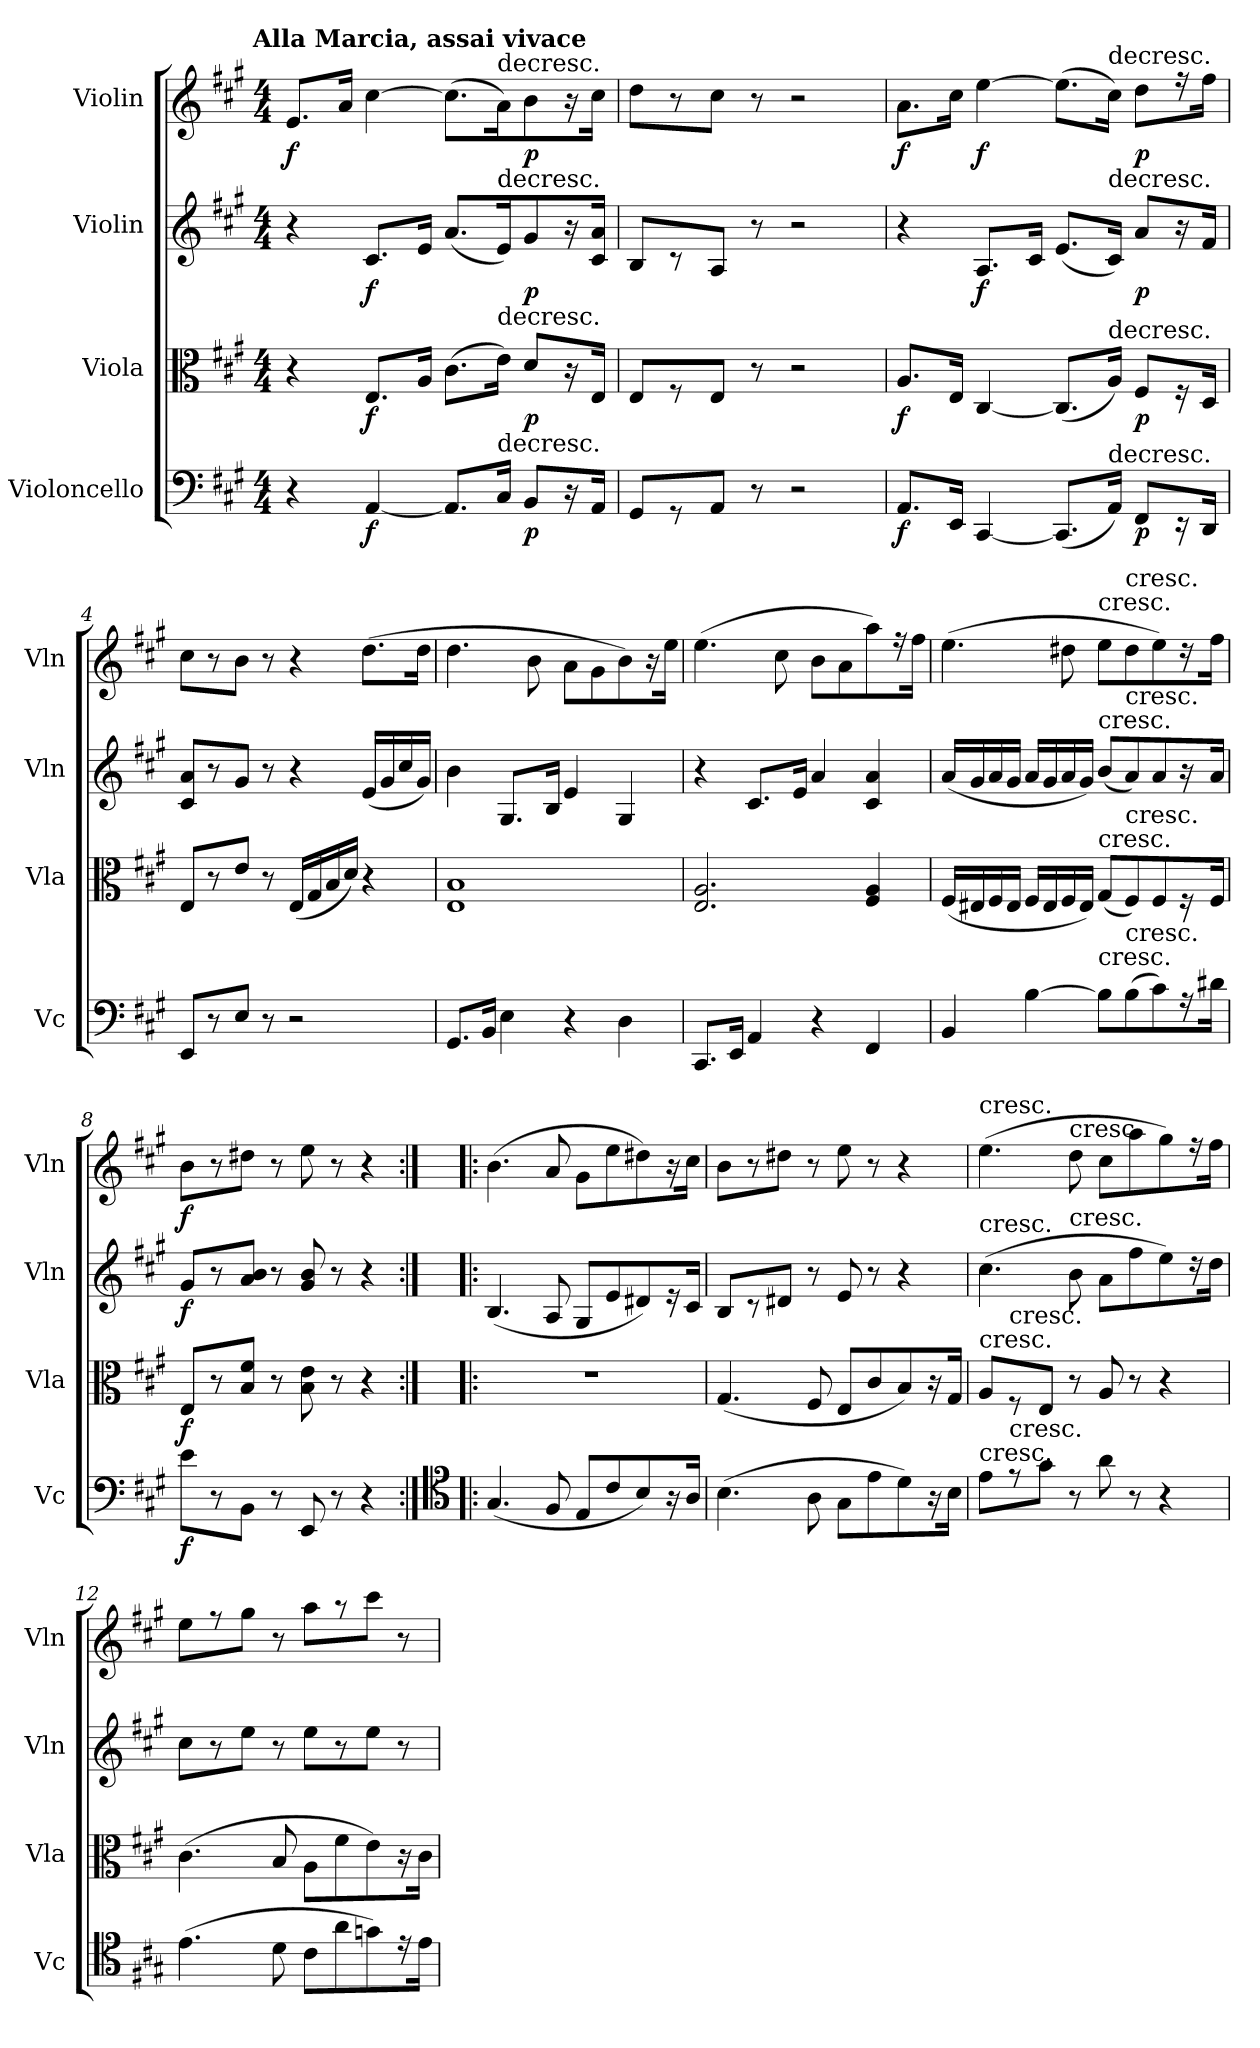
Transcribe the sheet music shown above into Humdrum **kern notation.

**kern	**dynam	**kern	**dynam	**kern	**dynam	**kern	**dynam
*part4	*part4	*part3	*part3	*part2	*part2	*part1	*part1
*staff4	*staff4	*staff3	*staff3	*staff2	*staff2	*staff1	*staff1
*I"Violoncello	*	*I"Viola	*	*I"Violin	*	*I"Violin	*
*I'Vc	*	*I'Vla	*	*I'Vln	*	*I'Vln	*
*clefF4	*	*clefC3	*	*clefG2	*	*clefG2	*
*k[f#c#g#]	*	*k[f#c#g#]	*	*k[f#c#g#]	*	*k[f#c#g#]	*
*A:	*	*A:	*	*A:	*	*A:	*
!!LO:TX:omd:t=Alla Marcia, assai vivace
*M4/4	*	*M4/4	*	*M4/4	*	*M4/4	*
*MM144	*	*MM144	*	*MM144	*	*MM144	*
=1	=1	=1	=1	=1	=1	=1	=1
4r	.	4r	.	4r	.	8.e/L	f
.	.	.	.	.	.	16a/Jk	.
[4AA/	f	8.E/L	f	8.c#/L	f	[4cc#\	.
.	.	16A/Jk	.	16e/Jk	.	.	.
8.AA/L]	.	(8.c#\L	.	(8.a/L	.	(8.cc#\L]	.
!	!	!	!	!	!	!LO:TX:t=decresc.	!
!	!	!	!	!LO:TX:t=decresc.	!	!	!
!	!	!LO:TX:t=decresc.	!	!	!	!	!
!LO:TX:t=decresc.	!	!	!	!	!	!	!
16C#/Jk	.	16e\Jk)	.	16e/K)	.	16a\K)	.
8BB/L	p	8d/L	p	8g#/	p	8b\	p
16r	.	16r	.	16r	.	16r	.
16AA/Jk	.	16E/Jk	.	16c#/ 16a/Jk	.	16cc#\Jk	.
=2	=2	=2	=2	=2	=2	=2	=2
8GG#/L	.	8E/L	.	8B/L	.	8dd\L	.
8r	.	8r	.	8r	.	8r	.
8AA/J	.	8E/J	.	8A/J	.	8cc#\J	.
8r	.	8r	.	8r	.	8r	.
2r	.	2r	.	2r	.	2r	.
=3	=3	=3	=3	=3	=3	=3	=3
8.AA/L	f	8.A/L	f	4r	.	8.a\L	f
16EE/Jk	.	16E/Jk	.	.	.	16cc#\Jk	.
[4CC#/	.	[4C#/	.	8.A/L	f	[4ee\	f
.	.	.	.	16c#/Jk	.	.	.
(8.CC#/L]	.	(8.C#/L]	.	(8.e/L	.	(8.ee\L]	.
!	!	!	!	!	!	!LO:TX:t=decresc.	!
!	!	!	!	!LO:TX:t=decresc.	!	!	!
!	!	!LO:TX:t=decresc.	!	!	!	!	!
!LO:TX:t=decresc.	!	!	!	!	!	!	!
16AA/Jk)	.	16A/Jk)	.	16c#/Jk)	.	16cc#\Jk)	.
8FF#/L	p	8F#/L	p	8a/L	p	8dd\L	p
16r	.	16r	.	16r	.	16r	.
16DD/Jk	.	16D/Jk	.	16f#/Jk	.	16ff#\Jk	.
=4	=4	=4	=4	=4	=4	=4	=4
8EE/L	.	8E/L	.	8c#/ 8a/L	.	8cc#\L	.
8r	.	8r	.	8r	.	8r	.
8E/J	.	8e/J	.	8g#/J	.	8b\J	.
8r	.	8r	.	8r	.	8r	.
2r	.	(16E/LL	.	4r	.	4r	.
.	.	16G#/	.	.	.	.	.
.	.	16B/	.	.	.	.	.
.	.	16d/JJ)	.	.	.	.	.
.	.	4r	.	(16e/LL	.	(8.dd\L	.
.	.	.	.	16g#/	.	.	.
.	.	.	.	16cc#/	.	.	.
.	.	.	.	16g#/JJ)	.	16dd\Jk	.
=5	=5	=5	=5	=5	=5	=5	=5
8.GG#/L	.	1E 1B	.	4b\	.	4.dd\	.
16BB/Jk	.	.	.	.	.	.	.
4E\	.	.	.	8.G#/L	.	.	.
.	.	.	.	.	.	8b\	.
.	.	.	.	16B/Jk	.	.	.
4r	.	.	.	4e/	.	8a\L	.
.	.	.	.	.	.	8g#\	.
4D\	.	.	.	4G#/	.	8b\)	.
.	.	.	.	.	.	16r	.
.	.	.	.	.	.	16ee\Jk	.
=6	=6	=6	=6	=6	=6	=6	=6
8.CC#/L	.	2.E/ 2.A/	.	4r	.	(4.ee\	.
16EE/Jk	.	.	.	.	.	.	.
4AA/	.	.	.	8.c#/L	.	.	.
.	.	.	.	.	.	8cc#\	.
.	.	.	.	16e/Jk	.	.	.
4r	.	.	.	4a/	.	8b\L	.
.	.	.	.	.	.	8a\	.
4FF#/	.	4F#/ 4A/	.	4c#/ 4a/	.	8aa\)	.
.	.	.	.	.	.	16r	.
.	.	.	.	.	.	16ff#\Jk	.
=7	=7	=7	=7	=7	=7	=7	=7
4BB/	.	(16F#/LL	.	(16a/LL	.	(4.ee\	.
.	.	16E#X/	.	16g#/	.	.	.
.	.	16F#/	.	16a/	.	.	.
.	.	16E#/JJ	.	16g#/JJ	.	.	.
[4B\	.	16F#/LL	.	16a/LL	.	.	.
.	.	16E#/	.	16g#/	.	.	.
.	.	16F#/	.	16a/	.	8dd#X\	.
.	.	16E#/JJ)	.	16g#/JJ)	.	.	.
!	!	!	!	!	!	!LO:TX:t=cresc.	!
!	!	!	!	!LO:TX:t=cresc.	!	!	!
!	!	!LO:TX:t=cresc.	!	!	!	!	!
!LO:TX:t=cresc.	!	!	!	!	!	!	!
8B\L]	.	(8G#/L	.	(8b/L	.	8ee\L	.
!	!	!	!	!	!	!LO:TX:t=cresc.	!
!	!	!	!	!LO:TX:t=cresc.	!	!	!
!	!	!LO:TX:t=cresc.	!	!	!	!	!
!LO:TX:t=cresc.	!	!	!	!	!	!	!
(8B\	.	8F#/)	.	8a/)	.	8dd#\	.
8c#\)	.	8F#/	.	8a/	.	8ee\)	.
16r	.	16r	.	16r	.	16r	.
16d#X\Jk	.	16F#/Jk	.	16a/Jk	.	16ff#\Jk	.
=8	=8	=8	=8	=8	=8	=8	=8
8e\L	f	8E/L	f	8g#/L	f	8b\L	f
8r	.	8r	.	8r	.	8r	.
8BB\J	.	8B/ 8f#/J	.	8a/ 8b/J	.	8dd#X\J	.
8r	.	8r	.	8r	.	8r	.
8EE/	.	8B\ 8e\	.	8g#/ 8b/	.	8ee\	.
8r	.	8r	.	8r	.	8r	.
4r	.	4r	.	4r	.	4r	.
=9:|!|:	=9:|!|:	=9:|!|:	=9:|!|:	=9:|!|:	=9:|!|:	=9:|!|:	=9:|!|:
*clefC4	*	*	*	*	*	*	*
(4.G#/	.	1r	.	(4.B/	.	(4.b\	.
8F#/	.	.	.	8A/	.	8a/	.
8E/L	.	.	.	8G#/L	.	8g#\L	.
8c#/	.	.	.	8e/	.	8ee\	.
8B/)	.	.	.	8d#X/)	.	8dd#X\)	.
16r	.	.	.	16r	.	16r	.
16A/Jk	.	.	.	16c#/Jk	.	16cc#\Jk	.
=10	=10	=10	=10	=10	=10	=10	=10
(4.B\	.	(4.G#/	.	8B/L	.	8b\L	.
.	.	.	.	8r	.	8r	.
.	.	.	.	8d#X/J	.	8dd#X\J	.
8A\	.	8F#/	.	8r	.	8r	.
8G#\L	.	8E/L	.	8e/	.	8ee\	.
8e\	.	8c#/	.	8r	.	8r	.
8d\)	.	8B/)	.	4r	.	4r	.
16r	.	16r	.	.	.	.	.
16B\Jk	.	16G#/Jk	.	.	.	.	.
=11	=11	=11	=11	=11	=11	=11	=11
!	!	!	!	!	!	!LO:TX:t=cresc.	!
!	!	!	!	!LO:TX:t=cresc.	!	!	!
!	!	!LO:TX:t=cresc.	!	!	!	!	!
!LO:TX:t=cresc.	!	!	!	!	!	!	!
8e\L	.	8A/L	.	(4.cc#\	.	(4.ee\	.
!	!	!LO:TX:t=cresc.	!	!	!	!	!
!LO:TX:t=cresc.	!	!	!	!	!	!	!
8r	.	8r	.	.	.	.	.
8g#\J	.	8E/J	.	.	.	.	.
!	!	!	!	!	!	!LO:TX:t=cresc.	!
!	!	!	!	!LO:TX:t=cresc.	!	!	!
8r	.	8r	.	8b\	.	8dd\	.
8a\	.	8A/	.	8a\L	.	8cc#\L	.
8r	.	8r	.	8ff#\	.	8aa\	.
4r	.	4r	.	8ee\)	.	8gg#\)	.
.	.	.	.	16r	.	16r	.
.	.	.	.	16dd\Jk	.	16ff#\Jk	.
=12	=12	=12	=12	=12	=12	=12	=12
(4.e\	.	(4.c#\	.	8cc#\L	.	8ee\L	.
.	.	.	.	8r	.	8r	.
.	.	.	.	8ee\J	.	8gg#\J	.
8d\	.	8B/	.	8r	.	8r	.
8c#\L	.	8A\L	.	8ee\L	.	8aa\L	.
8a\	.	8f#\	.	8r	.	8r	.
8gn\)	.	8e\)	.	8ee\J	.	8ccc#\J	.
16r	.	16r	.	8r	.	8r	.
16e\Jk	.	16c#\Jk	.	.	.	.	.
=	=	=	=	=	=	=	=
*-	*-	*-	*-	*-	*-	*-	*-
